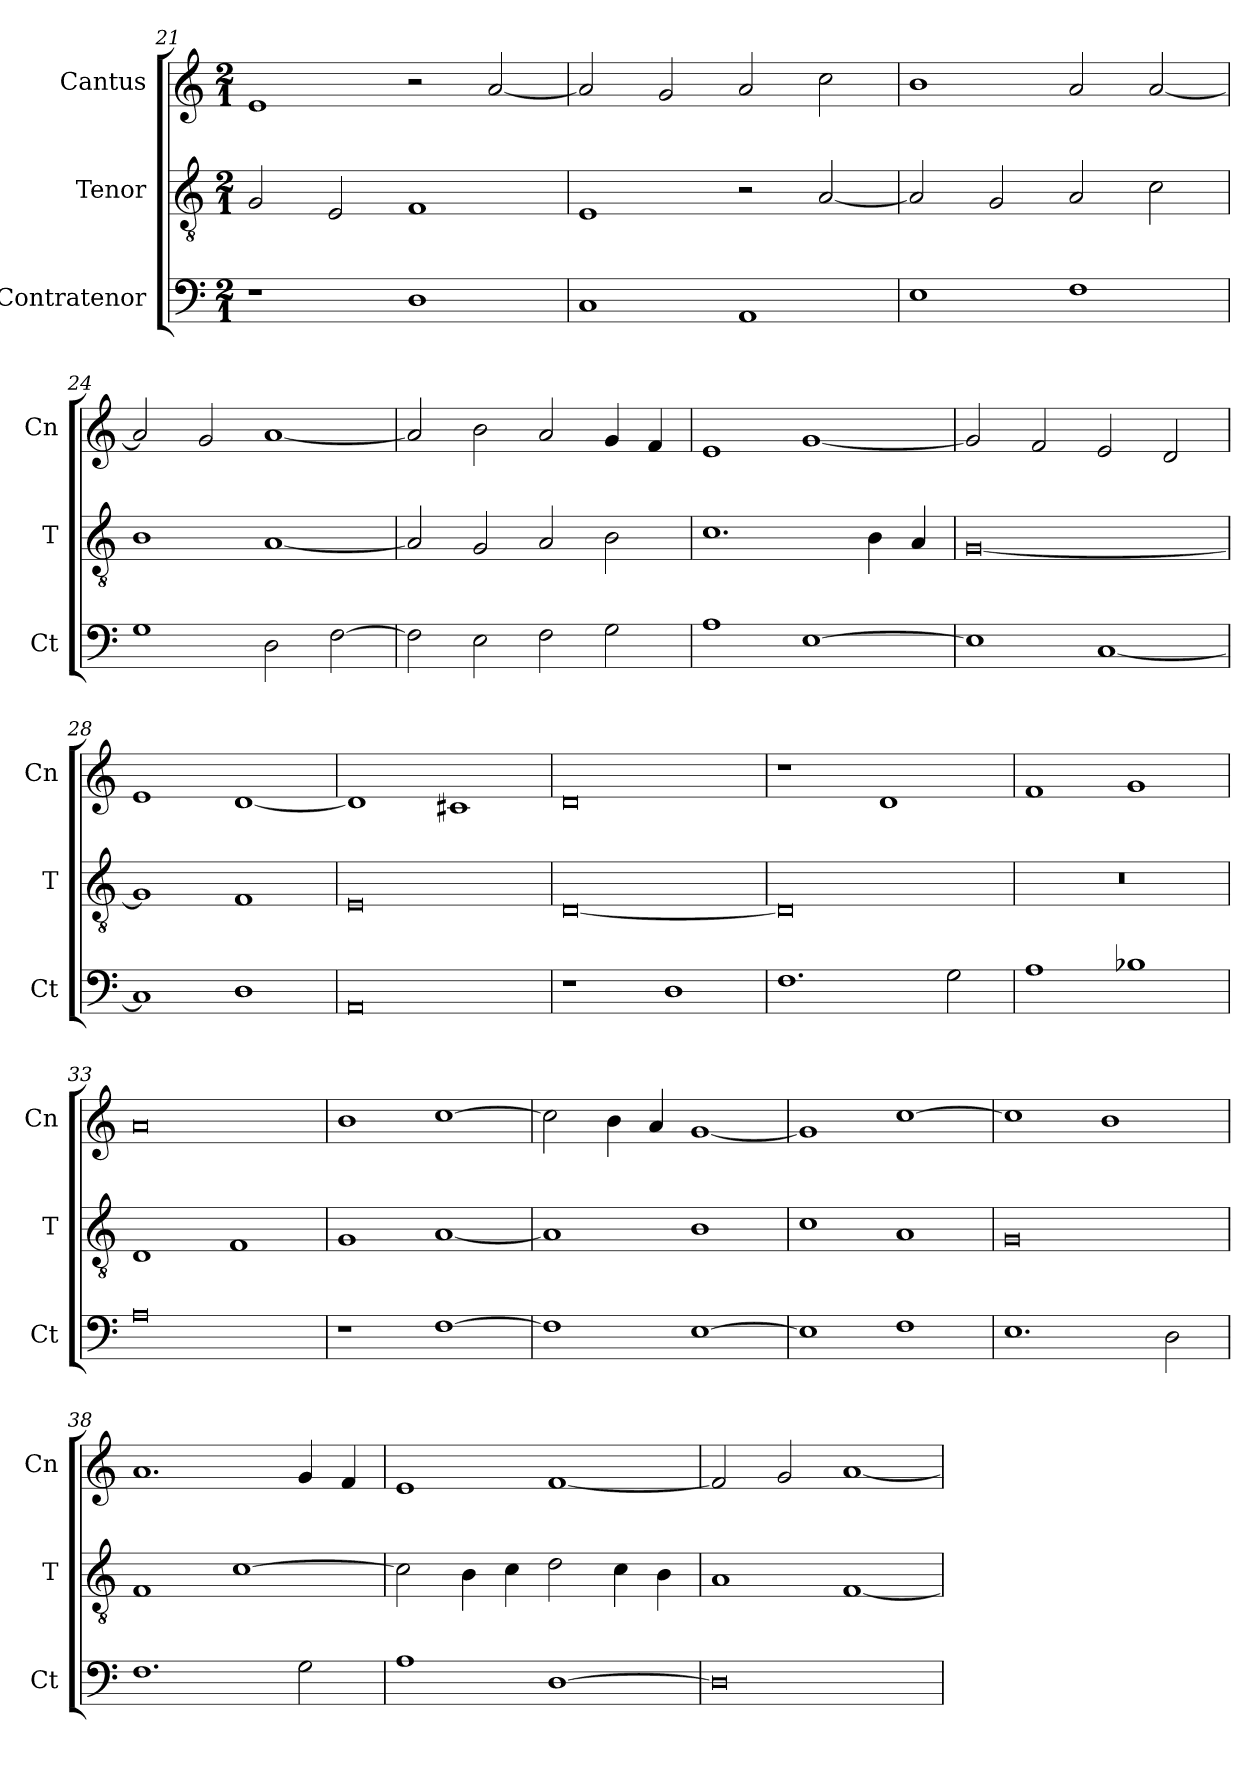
**kern	**kern	**kern
*part3	*part2	*part1
*staff3	*staff2	*staff1
*I"Contratenor	*I"Tenor	*I"Cantus
*I'Ct	*I'T	*I'Cn
*clefF4	*clefGv2	*clefG2
*k[]	*k[]	*k[]
*M2/1	*M2/1	*M2/1
=21	=21	=21
1r	2G	1e
.	2E	.
1D	1F	2r
.	.	[2a
=22	=22	=22
1C	1E	2a]
.	.	2g
1AA	2r	2a
.	[2A	2cc
=23	=23	=23
1E	2A]	1b
.	2G	.
1F	2A	2a
.	2c	[2a
=24	=24	=24
1G	1B	2a]
.	.	2g
2D	[1A	[1a
[2F	.	.
=25	=25	=25
2F]	2A]	2a]
2E	2G	2b
2F	2A	2a
2G	2B	4g
.	.	4f
=26	=26	=26
1A	1.c	1e
[1E	.	[1g
.	4B	.
.	4A	.
=27	=27	=27
1E]	[0G	2g]
.	.	2f
[1C	.	2e
.	.	2d
=28	=28	=28
1C]	1G]	1e
1D	1F	[1d
=29	=29	=29
0AA	0E	1d]
.	.	1c#X
=30	=30	=30
1r	[0D	0d
1D	.	.
=31	=31	=31
1.F	0D]	1r
.	.	1d
2G	.	.
=32	=32	=32
1A	0r	1f
1B-X	.	1g
=33	=33	=33
0A	1D	0a
.	1F	.
=34	=34	=34
1r	1G	1b
[1F	[1A	[1cc
=35	=35	=35
1F]	1A]	2cc]
.	.	4b
.	.	4a
[1E	1B	[1g
=36	=36	=36
1E]	1c	1g]
1F	1A	[1cc
=37	=37	=37
1.E	0G	1cc]
.	.	1b
2D	.	.
=38	=38	=38
1.F	1F	1.a
.	[1c	.
2G	.	4g
.	.	4f
=39	=39	=39
1A	2c]	1e
.	4B	.
.	4c	.
[1D	2d	[1f
.	4c	.
.	4B	.
=40	=40	=40
0D]	1A	2f]
.	.	2g
.	[1F	[1a
=	=	=
*-	*-	*-
